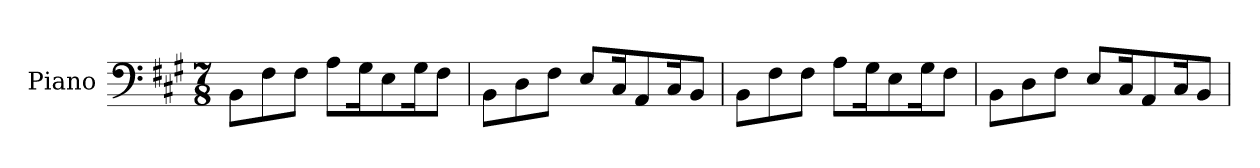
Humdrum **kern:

**kern
*part1
*staff1
*I"Piano
*I'Pno.
*clefF4
*k[f#c#g#]
*M7/8
*MM120
=1
8BB\L
8F#\
8F#\J
8A\L
16G#\K
8E\
16G#\K
8F#\J
=2
8BB\L
8D\
8F#\J
8E/L
16C#/K
8AA/
16C#/K
8BB/J
=3
8BB\L
8F#\
8F#\J
8A\L
16G#\K
8E\
16G#\K
8F#\J
=4
8BB\L
8D\
8F#\J
8E/L
16C#/K
8AA/
16C#/K
8BB/J
=
*-
